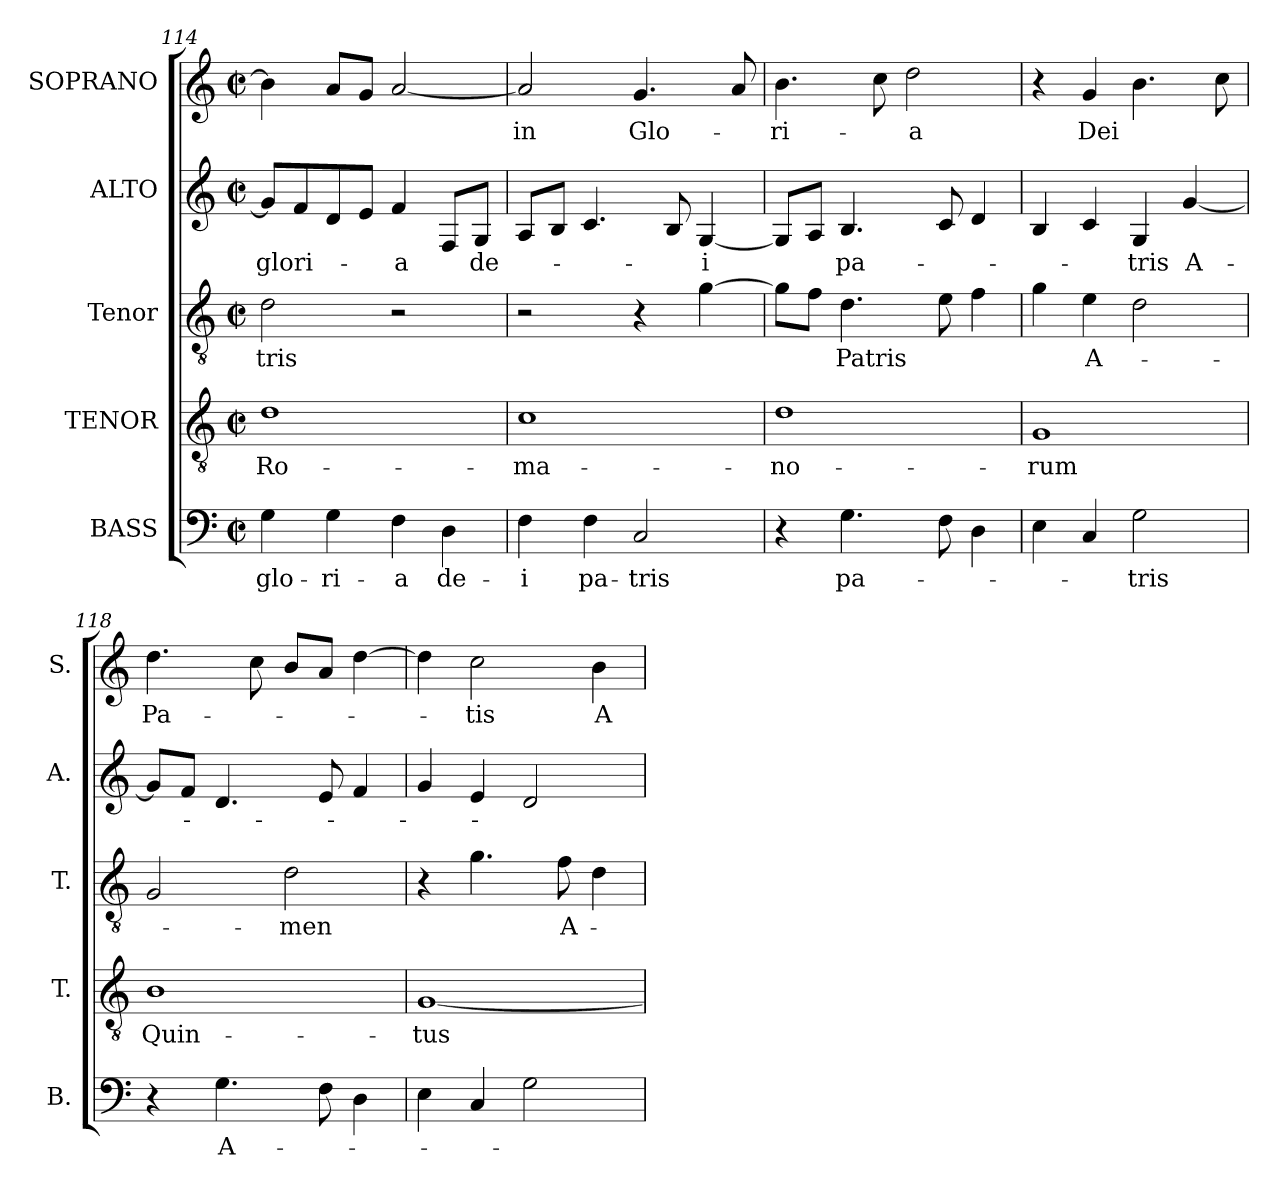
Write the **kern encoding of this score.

**kern	**text	**kern	**text	**kern	**text	**kern	**text	**kern	**text
*part5	*part5	*part4	*part4	*part3	*part3	*part2	*part2	*part1	*part1
*staff5	*staff5	*staff4	*staff4	*staff3	*staff3	*staff2	*staff2	*staff1	*staff1
*I"BASS	*	*I"TENOR	*	*I"Tenor	*	*I"ALTO	*	*I"SOPRANO	*
*I'B.	*	*I'T.	*	*I'T.	*	*I'A.	*	*I'S.	*
*clefF4	*	*clefGv2	*	*clefGv2	*	*clefG2	*	*clefG2	*
*	*	*ITrd7c12	*	*ITrd7c12	*	*	*	*	*
*k[]	*	*k[]	*	*k[]	*	*k[]	*	*k[]	*
*C:	*	*C:	*	*C:	*	*C:	*	*C:	*
*M2/2	*	*M2/2	*	*M2/2	*	*M2/2	*	*M2/2	*
*met(c|)	*	*met(c|)	*	*met(c|)	*	*met(c|)	*	*met(c|)	*
=114	=114	=114	=114	=114	=114	=114	=114	=114	=114
!	!LO:LY:b:color=#000000	!	!	!	!	!	!	!	!
!	!	!	!LO:LY:b:color=#000000	!	!	!	!	!	!
!	!	!	!	!	!LO:LY:b:color=#000000	!	!	!	!
!	!	!	!	!	!	!	!LO:LY:b:color=#000000	!	!
4Gi\	glo-	1Di	Ro-	2Di\	-tris	8gi/L]	glori-	4bi\]	.
.	.	.	.	.	.	8fi/	.	.	.
!	!LO:LY:b:color=#000000	!	!	!	!	!	!	!	!
4Gi\	-ri-	.	.	.	.	8di/	.	8ai/L	.
.	.	.	.	.	.	8ei/J	.	8gi/J	.
!	!LO:LY:b:color=#000000	!	!	!	!	!	!	!	!
!	!	!	!	!	!	!	!LO:LY:b:color=#000000	!	!
4Fi\	-a	.	.	2r	.	4fi/	-a	[2ai/	.
!	!LO:LY:b:color=#000000	!	!	!	!	!	!	!	!
4Di\	de-	.	.	.	.	8Fi/L	.	.	.
!	!	!	!	!	!	!	!LO:LY:b:color=#000000	!	!
.	.	.	.	.	.	8Gi/J	de-	.	.
=115	=115	=115	=115	=115	=115	=115	=115	=115	=115
!	!LO:LY:b:color=#000000	!	!	!	!	!	!	!	!
!	!	!	!LO:LY:b:color=#000000	!	!	!	!	!	!
!	!	!	!	!	!	!	!	!	!LO:LY:b:color=#000000
4Fi\	-i	1Ci	-ma-	2r	.	8Ai/L	.	2ai/]	in
.	.	.	.	.	.	8Bi/J	.	.	.
!	!LO:LY:b:color=#000000	!	!	!	!	!	!	!	!
4Fi\	pa-	.	.	.	.	4.ci/	.	.	.
!	!LO:LY:b:color=#000000	!	!	!	!	!	!	!	!
!	!	!	!	!	!	!	!	!	!LO:LY:b:color=#000000
2Ci/	-tris	.	.	4r	.	.	.	4.gi/	Glo-
.	.	.	.	.	.	8Bi/	.	.	.
!	!	!	!	!	!	!	!LO:LY:b:color=#000000	!	!
.	.	.	.	[4Gi\	.	[4Gi/	-i	.	.
.	.	.	.	.	.	.	.	8ai/	.
=116	=116	=116	=116	=116	=116	=116	=116	=116	=116
!	!	!	!LO:LY:b:color=#000000	!	!	!	!	!	!
!	!	!	!	!	!	!	!	!	!LO:LY:b:color=#000000
4r	.	1Di	-no-	8Gi\L]	.	8Gi/L]	.	4.bi\	-ri-
.	.	.	.	8Fi\J	.	8Ai/J	.	.	.
!	!LO:LY:b:color=#000000	!	!	!	!	!	!	!	!
!	!	!	!	!	!LO:LY:b:color=#000000	!	!	!	!
!	!	!	!	!	!	!	!LO:LY:b:color=#000000	!	!
4.Gi\	pa-	.	.	4.Di\	Patris	4.Bi/	pa-	.	.
.	.	.	.	.	.	.	.	8cci\	.
!	!	!	!	!	!	!	!	!	!LO:LY:b:color=#000000
.	.	.	.	.	.	.	.	2ddi\	-a
8Fi\	.	.	.	8Ei\	.	8ci/	.	.	.
4Di\	.	.	.	4Fi\	.	4di/	.	.	.
!!LO:LB:g=z
=117	=117	=117	=117	=117	=117	=117	=117	=117	=117
!	!	!	!LO:LY:b:color=#000000	!	!	!	!	!	!
4Ei\	.	1GGi	-rum	4Gi\	.	4Bi/	.	4r	.
!	!	!	!	!	!LO:LY:b:color=#000000	!	!	!	!
!	!	!	!	!	!	!	!	!	!LO:LY:b:color=#000000
4Ci/	.	.	.	4Ei\	A-	4ci/	.	4gi/	Dei
!	!LO:LY:b:color=#000000	!	!	!	!	!	!	!	!
!	!	!	!	!	!	!	!LO:LY:b:color=#000000	!	!
2Gi\	-tris	.	.	2Di\	.	4Gi/	-tris	4.bi\	.
!	!	!	!	!	!	!	!LO:LY:b:color=#000000	!	!
.	.	.	.	.	.	[4gi/	A-	.	.
.	.	.	.	.	.	.	.	8cci\	.
=118	=118	=118	=118	=118	=118	=118	=118	=118	=118
!	!	!	!LO:LY:b:color=#000000	!	!	!	!	!	!
!	!	!	!	!	!	!	!	!	!LO:LY:b:color=#000000
4r	.	1BBi	Quin-	2GGi/	.	8gi/L]	.	4.ddi\	Pa-
.	.	.	.	.	.	8fi/J	.	.	.
!	!LO:LY:b:color=#000000	!	!	!	!	!	!	!	!
4.Gi\	A-	.	.	.	.	4.di/	.	.	.
.	.	.	.	.	.	.	.	8cci\	.
!	!	!	!	!	!LO:LY:b:color=#000000	!	!	!	!
.	.	.	.	2Di\	-men	.	.	8bi/L	.
8Fi\	.	.	.	.	.	8ei/	.	8ai/J	.
4Di\	.	.	.	.	.	4fi/	.	[4ddi\	.
=119	=119	=119	=119	=119	=119	=119	=119	=119	=119
!	!	!	!LO:LY:b:color=#000000	!	!	!	!	!	!
4Ei\	.	[1GGi	-tus-	4r	.	4gi/	.	4ddi\]	.
!	!	!	!	!	!	!	!	!	!LO:LY:b:color=#000000
4Ci/	.	.	.	4.Gi\	.	4ei/	.	2cci\	-tis
2Gi\	.	.	.	.	.	2di/	.	.	.
!	!	!	!	!	!LO:LY:b:color=#000000	!	!	!	!
.	.	.	.	8Fi\	A-	.	.	.	.
!	!	!	!	!	!	!	!	!	!LO:LY:b:color=#000000
.	.	.	.	4Di\	.	.	.	4bi\	A-
=	=	=	=	=	=	=	=	=	=
*-	*-	*-	*-	*-	*-	*-	*-	*-	*-
